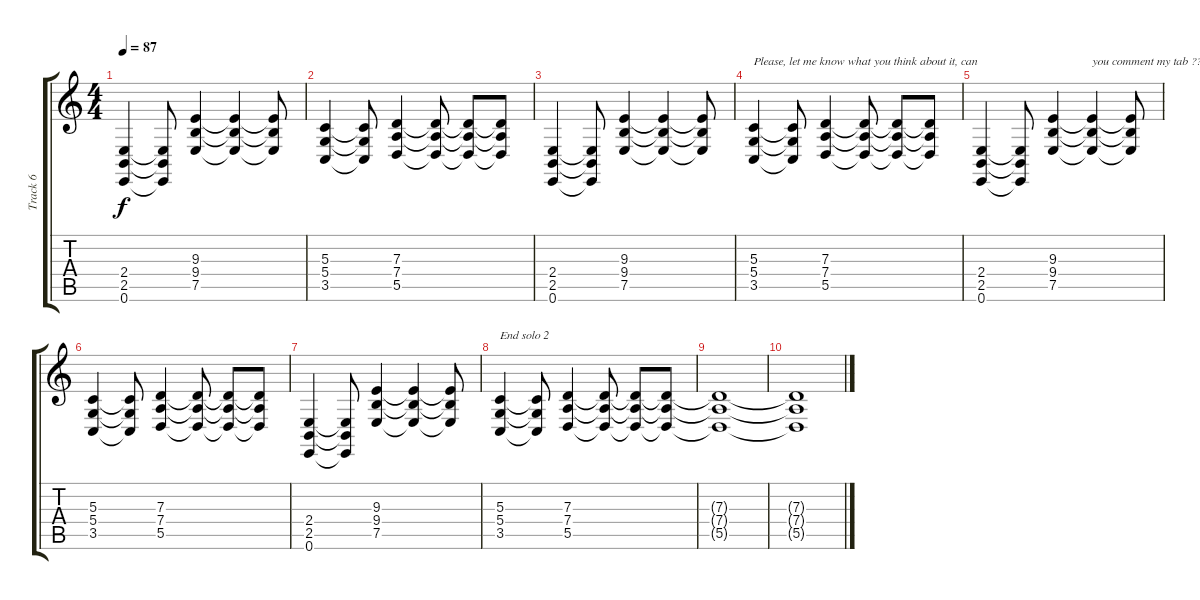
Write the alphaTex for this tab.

\track ("Track 6" "Track 6") {instrument choiraahs}
\staff {score tabs}
\tuning (E4 B3 G3 D3 A2 E2) {hide}
\ts (4 4)
\tempo 87
\clef g2
\ks c
(2.4 2.5 0.6).4{dy f} (2.4{t} 2.5{t} 0.6{t}).8 (9.3 9.4 7.5).4 (9.3{t} 9.4{t} 7.5{t}).4 (9.3{t} 9.4{t} 7.5{t}).8 |
(5.3 5.4 3.5).4 (5.3{t} 5.4{t} 3.5{t}).8 (7.3 7.4 5.5).4 (7.3{t} 7.4{t} 5.5{t}).8 (7.3{t} 7.4{t} 5.5{t}).8 (7.3{t} 7.4{t} 5.5{t}).8 |
(2.4 2.5 0.6).4 (2.4{t} 2.5{t} 0.6{t}).8 (9.3 9.4 7.5).4 (9.3{t} 9.4{t} 7.5{t}).4 (9.3{t} 9.4{t} 7.5{t}).8 |
(5.3 5.4 3.5).4{txt "Please, let me know what you think about it, can"} (5.3{t} 5.4{t} 3.5{t}).8 (7.3 7.4 5.5).4 (7.3{t} 7.4{t} 5.5{t}).8 (7.3{t} 7.4{t} 5.5{t}).8 (7.3{t} 7.4{t} 5.5{t}).8 |
(2.4 2.5 0.6).4 (2.4{t} 2.5{t} 0.6{t}).8 (9.3 9.4 7.5).4 (9.3{t} 9.4{t} 7.5{t}).4{txt "you comment my tab ???"} (9.3{t} 9.4{t} 7.5{t}).8 |
(5.3 5.4 3.5).4 (5.3{t} 5.4{t} 3.5{t}).8 (7.3 7.4 5.5).4 (7.3{t} 7.4{t} 5.5{t}).8 (7.3{t} 7.4{t} 5.5{t}).8 (7.3{t} 7.4{t} 5.5{t}).8 |
(2.4 2.5 0.6).4 (2.4{t} 2.5{t} 0.6{t}).8 (9.3 9.4 7.5).4 (9.3{t} 9.4{t} 7.5{t}).4 (9.3{t} 9.4{t} 7.5{t}).8 |
(5.3 5.4 3.5).4{txt "End solo 2"} (5.3{t} 5.4{t} 3.5{t}).8 (7.3 7.4 5.5).4 (7.3{t} 7.4{t} 5.5{t}).8 (7.3{t} 7.4{t} 5.5{t}).8 (7.3{t} 7.4{t} 5.5{t}).8 |
(7.3{t} 7.4{t} 5.5{t}).1 |
(7.3{t} 7.4{t} 5.5{t}).1
